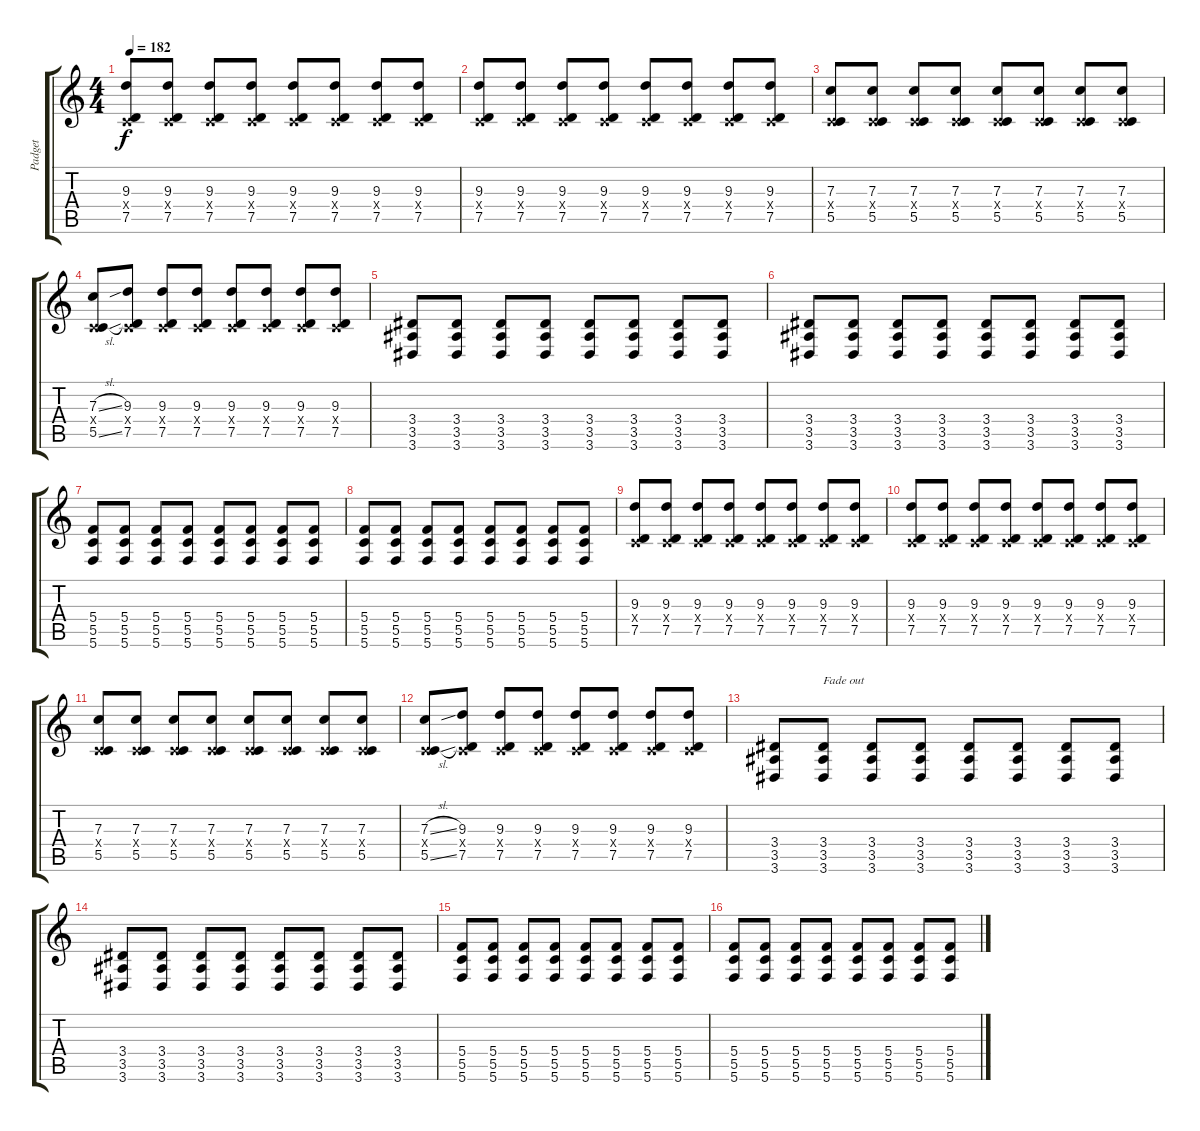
\track ("Padget" "Padget") {instrument distortionguitar}
\staff {score tabs}
\tuning (D4 A3 F3 C3 G2 C2) {hide}
\ts (4 4)
\tempo 182
\clef g2
\ks c
(9.3 0.4{x} 7.5).8{dy f} (9.3 0.4{x} 7.5).8 (9.3 0.4{x} 7.5).8 (9.3 0.4{x} 7.5).8 (9.3 0.4{x} 7.5).8 (9.3 0.4{x} 7.5).8 (9.3 0.4{x} 7.5).8 (9.3 0.4{x} 7.5).8 |
(9.3 0.4{x} 7.5).8 (9.3 0.4{x} 7.5).8 (9.3 0.4{x} 7.5).8 (9.3 0.4{x} 7.5).8 (9.3 0.4{x} 7.5).8 (9.3 0.4{x} 7.5).8 (9.3 0.4{x} 7.5).8 (9.3 0.4{x} 7.5).8 |
(7.3 0.4{x} 5.5).8 (7.3 0.4{x} 5.5).8 (7.3 0.4{x} 5.5).8 (7.3 0.4{x} 5.5).8 (7.3 0.4{x} 5.5).8 (7.3 0.4{x} 5.5).8 (7.3 0.4{x} 5.5).8 (7.3 0.4{x} 5.5).8 |
(7.3{sl} 0.4{x} 5.5{sl}).8 (9.3 0.4{x} 7.5).8 (9.3 0.4{x} 7.5).8 (9.3 0.4{x} 7.5).8 (9.3 0.4{x} 7.5).8 (9.3 0.4{x} 7.5).8 (9.3 0.4{x} 7.5).8 (9.3 0.4{x} 7.5).8 |
(3.4 3.5 3.6).8 (3.4 3.5 3.6).8 (3.4 3.5 3.6).8 (3.4 3.5 3.6).8 (3.4 3.5 3.6).8 (3.4 3.5 3.6).8 (3.4 3.5 3.6).8 (3.4 3.5 3.6).8 |
(3.4 3.5 3.6).8 (3.4 3.5 3.6).8 (3.4 3.5 3.6).8 (3.4 3.5 3.6).8 (3.4 3.5 3.6).8 (3.4 3.5 3.6).8 (3.4 3.5 3.6).8 (3.4 3.5 3.6).8 |
(5.4 5.5 5.6).8 (5.4 5.5 5.6).8 (5.4 5.5 5.6).8 (5.4 5.5 5.6).8 (5.4 5.5 5.6).8 (5.4 5.5 5.6).8 (5.4 5.5 5.6).8 (5.4 5.5 5.6).8 |
(5.4 5.5 5.6).8 (5.4 5.5 5.6).8 (5.4 5.5 5.6).8 (5.4 5.5 5.6).8 (5.4 5.5 5.6).8 (5.4 5.5 5.6).8 (5.4 5.5 5.6).8 (5.4 5.5 5.6).8 |
(9.3 0.4{x} 7.5).8 (9.3 0.4{x} 7.5).8 (9.3 0.4{x} 7.5).8 (9.3 0.4{x} 7.5).8 (9.3 0.4{x} 7.5).8 (9.3 0.4{x} 7.5).8 (9.3 0.4{x} 7.5).8 (9.3 0.4{x} 7.5).8 |
(9.3 0.4{x} 7.5).8 (9.3 0.4{x} 7.5).8 (9.3 0.4{x} 7.5).8 (9.3 0.4{x} 7.5).8 (9.3 0.4{x} 7.5).8 (9.3 0.4{x} 7.5).8 (9.3 0.4{x} 7.5).8 (9.3 0.4{x} 7.5).8 |
(7.3 0.4{x} 5.5).8 (7.3 0.4{x} 5.5).8 (7.3 0.4{x} 5.5).8 (7.3 0.4{x} 5.5).8 (7.3 0.4{x} 5.5).8 (7.3 0.4{x} 5.5).8 (7.3 0.4{x} 5.5).8 (7.3 0.4{x} 5.5).8 |
(7.3{sl} 0.4{x} 5.5{sl}).8 (9.3 0.4{x} 7.5).8 (9.3 0.4{x} 7.5).8 (9.3 0.4{x} 7.5).8 (9.3 0.4{x} 7.5).8 (9.3 0.4{x} 7.5).8 (9.3 0.4{x} 7.5).8 (9.3 0.4{x} 7.5).8 |
(3.4 3.5 3.6).8 (3.4 3.5 3.6).8{txt "Fade out"} (3.4 3.5 3.6).8 (3.4 3.5 3.6).8 (3.4 3.5 3.6).8 (3.4 3.5 3.6).8 (3.4 3.5 3.6).8 (3.4 3.5 3.6).8 |
(3.4 3.5 3.6).8 (3.4 3.5 3.6).8 (3.4 3.5 3.6).8 (3.4 3.5 3.6).8 (3.4 3.5 3.6).8 (3.4 3.5 3.6).8 (3.4 3.5 3.6).8 (3.4 3.5 3.6).8 |
(5.4 5.5 5.6).8 (5.4 5.5 5.6).8 (5.4 5.5 5.6).8 (5.4 5.5 5.6).8 (5.4 5.5 5.6).8 (5.4 5.5 5.6).8 (5.4 5.5 5.6).8 (5.4 5.5 5.6).8 |
(5.4 5.5 5.6).8 (5.4 5.5 5.6).8 (5.4 5.5 5.6).8 (5.4 5.5 5.6).8 (5.4 5.5 5.6).8 (5.4 5.5 5.6).8 (5.4 5.5 5.6).8 (5.4 5.5 5.6).8
